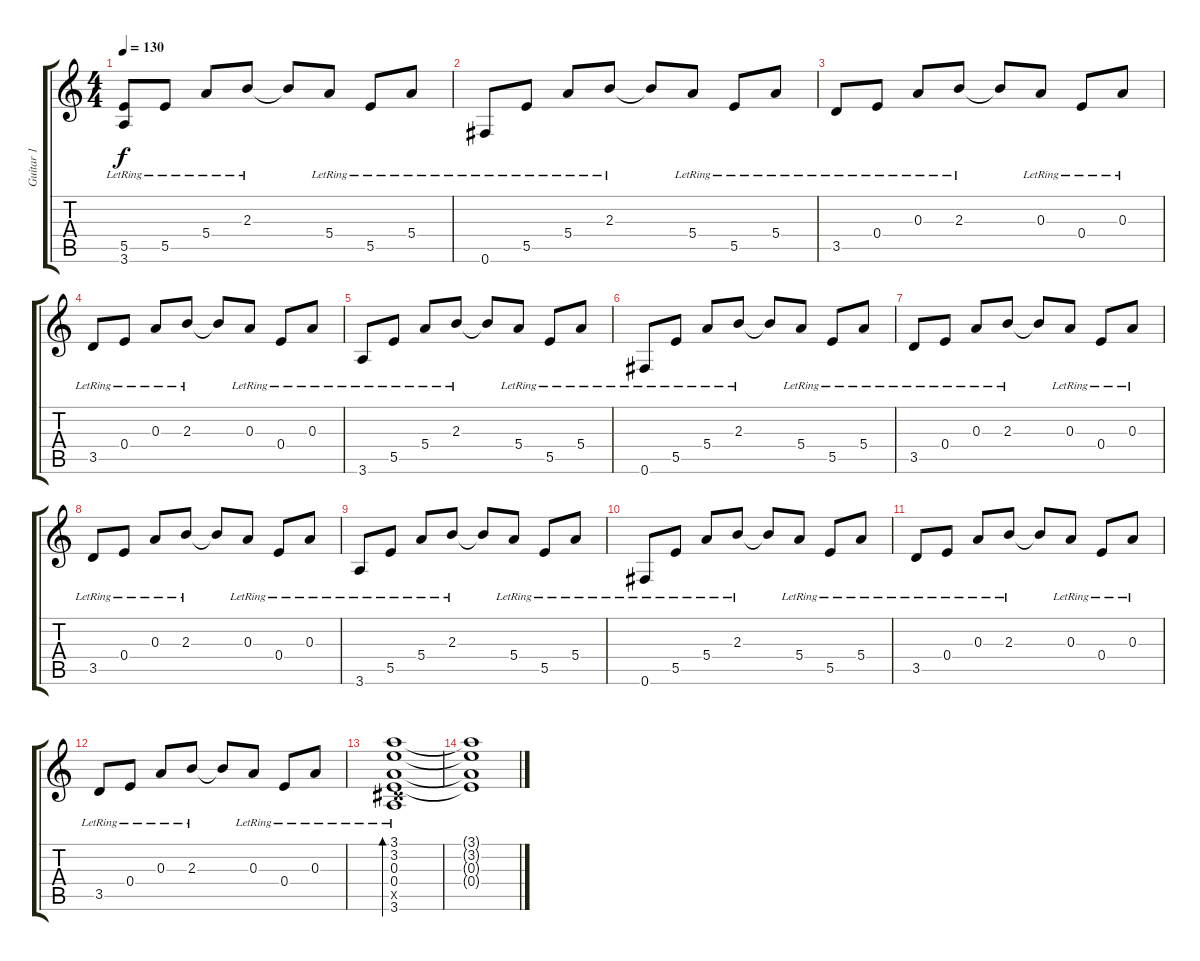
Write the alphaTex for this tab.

\track ("Guitar 1" "Guitar 1") {instrument acousticguitarsteel}
\staff {score tabs}
\tuning (Gb4 Db4 A3 E3 B2 Gb2) {hide}
\ts (4 4)
\tempo 130
\clef g2
\ks c
(5.5{lr} 3.6{lr}).8{dy f} 5.5{lr}.8 5.4{lr}.8 2.3{lr}.8 2.3{t}.8 5.4{lr}.8 5.5{lr}.8 5.4{lr}.8 |
0.6{lr}.8 5.5{lr}.8 5.4{lr}.8 2.3{lr}.8 2.3{t}.8 5.4{lr}.8 5.5{lr}.8 5.4{lr}.8 |
3.5{lr}.8 0.4{lr}.8 0.3{lr}.8 2.3{lr}.8 2.3{t}.8 0.3{lr}.8 0.4{lr}.8 0.3{lr}.8 |
3.5{lr}.8 0.4{lr}.8 0.3{lr}.8 2.3{lr}.8 2.3{t}.8 0.3{lr}.8 0.4{lr}.8 0.3{lr}.8 |
3.6{lr}.8 5.5{lr}.8 5.4{lr}.8 2.3{lr}.8 2.3{t}.8 5.4{lr}.8 5.5{lr}.8 5.4{lr}.8 |
0.6{lr}.8 5.5{lr}.8 5.4{lr}.8 2.3{lr}.8 2.3{t}.8 5.4{lr}.8 5.5{lr}.8 5.4{lr}.8 |
3.5{lr}.8 0.4{lr}.8 0.3{lr}.8 2.3{lr}.8 2.3{t}.8 0.3{lr}.8 0.4{lr}.8 0.3{lr}.8 |
3.5{lr}.8 0.4{lr}.8 0.3{lr}.8 2.3{lr}.8 2.3{t}.8 0.3{lr}.8 0.4{lr}.8 0.3{lr}.8 |
3.6{lr}.8 5.5{lr}.8 5.4{lr}.8 2.3{lr}.8 2.3{t}.8 5.4{lr}.8 5.5{lr}.8 5.4{lr}.8 |
0.6{lr}.8 5.5{lr}.8 5.4{lr}.8 2.3{lr}.8 2.3{t}.8 5.4{lr}.8 5.5{lr}.8 5.4{lr}.8 |
3.5{lr}.8 0.4{lr}.8 0.3{lr}.8 2.3{lr}.8 2.3{t}.8 0.3{lr}.8 0.4{lr}.8 0.3{lr}.8 |
3.5{lr}.8 0.4{lr}.8 0.3{lr}.8 2.3{lr}.8 2.3{t}.8 0.3{lr}.8 0.4{lr}.8 0.3{lr}.8 |
(3.1{lr} 3.2{lr} 0.3{lr} 0.4{lr} 2.5{x} 3.6{lr}).1{bd 120} |
(3.1{t} 3.2{t} 0.3{t} 0.4{t}).1
